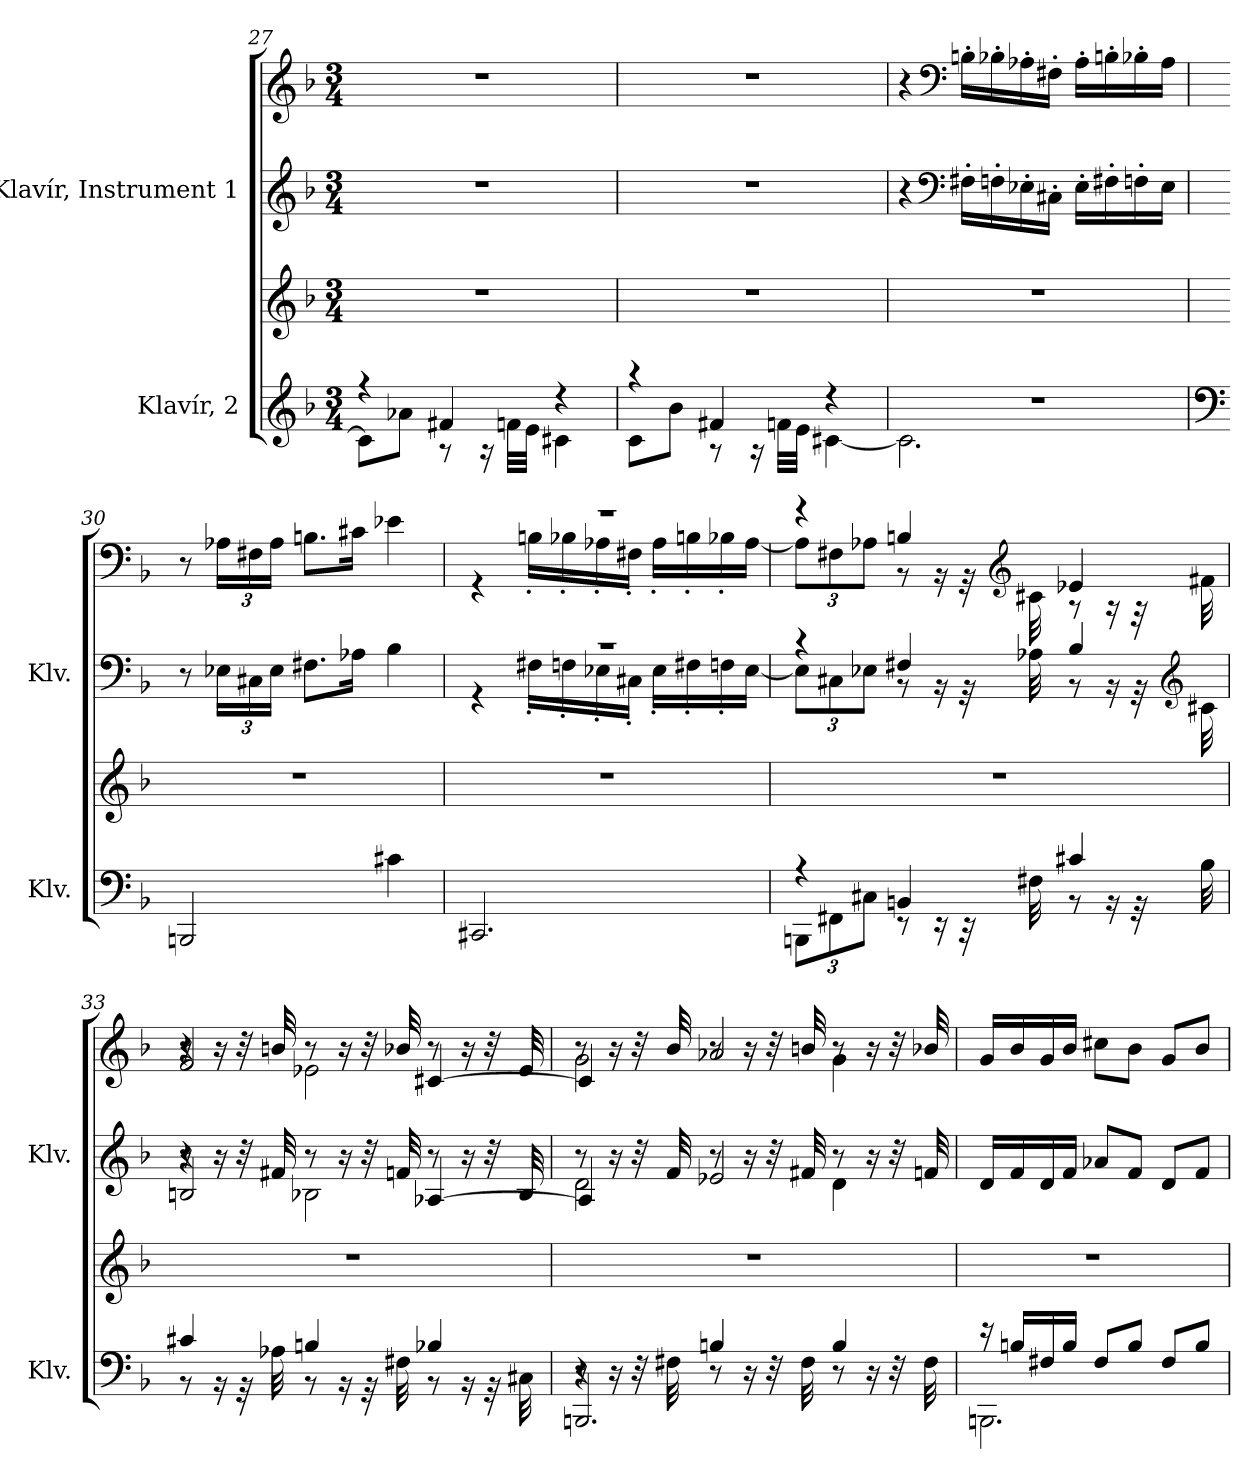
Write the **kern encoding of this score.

**kern	**kern	**kern	**kern
*part2	*part2	*part1	*part1
*staff4	*staff3	*staff2	*staff1
*I"Klavír, 2	*	*I"Klavír, Instrument  1	*
*I'Klv.	*	*I'Klv.	*
*clefG2	*clefG2	*clefG2	*clefG2
*k[b-]	*k[b-]	*k[b-]	*k[b-]
*M3/4	*M3/4	*M3/4	*M3/4
=27	=27	=27	=27
*^	*	*	*
4r	8c\L]	2.r	2.r	2.r
.	8a-X\J	.	.	.
4f#X/	8r	.	.	.
.	16r	.	.	.
.	32fn\LLL	.	.	.
.	32e\JJJ	.	.	.
4r	4c#X\	.	.	.
=28	=28	=28	=28	=28
*	*	*	*	*MM50
4r	8c\L	2.r	2.r	2.r
.	8b-\J	.	.	.
4f#X/	8r	.	.	.
.	16r	.	.	.
.	32fn\LLL	.	.	.
.	32e\JJJ	.	.	.
4r	[4c#X\	.	.	.
!!LO:LB:g=z
=29	=29	=29	=29	=29
2.r	2.c#\]	2.r	4r	4r
*	*	*	*clefF4	*clefF4
*	*	*	*	*MM50
.	.	.	16F#X'\LL	16Bn'\LL
*	*	*	*	*MM70
.	.	.	16Fn'\	16B-X'\
.	.	.	16E-X'\	16A-X'\
.	.	.	16C#X'\JJ	16F#X'\JJ
.	.	.	16E-'\LL	16A-'\LL
.	.	.	16F#X'\	16Bn'\
.	.	.	16Fn'\	16B-X'\
*	*	*	*	*MM40
.	.	.	16E-\JJ	16A-\JJ
*v	*v	*	*	*
=30	=30	=30	=30
*clefF4	*	*	*
*	*	*	*MM50
2BBBn/	2.r	8r	8r
*	*	*Xbrackettup	*Xbrackettup
.	.	24E-X\LL	24A-X\LL
*	*	*	*MM60
.	.	24C#X\	24F#X\
.	.	24E-\JJ	24A-\JJ
.	.	8.F#X\L	8.Bn\L
*	*	*	*MM50
.	.	16A-X\Jk	16c#X\Jk
4c#X\	.	4B-\	4e-X\
!!LO:PB:g=z
=31	=31	=31	=31
*	*	*	*MM60
*	*	*^	*^
2.CC#X/	2.r	2.r	4r	2.r	4r
.	.	.	16F#X'\LL	.	16Bn'\LL
*	*	*	*	*MM70	*
.	.	.	16Fn'\	.	16B-X'\
.	.	.	16E-X'\	.	16A-X'\
.	.	.	16C#X'\JJ	.	16F#X'\JJ
.	.	.	16E-'\LL	.	16A-'\LL
.	.	.	16F#X'\	.	16Bn'\
.	.	.	16Fn'\	.	16B-X'\
*	*	*	*	*MM50	*
.	.	.	[16E-\JJ	.	[16A-\JJ
=32	=32	=32	=32	=32	=32
*^	*	*	*	*	*
*	*Xbrackettup	*	*	*	*	*
*v	*v	*	*	*	*	*
*	*	*	*	*MM60	*
*^	*	*	*	*	*
4r	12BBBn\L	2.r	4r	12E-\L]	4r	12A-\L]
*	*	*	*	*	*MM70	*
.	12FF#X\	.	.	12C#X\	.	12F#X\
.	12C#X\J	.	.	12E-X\J	.	12A-X\J
*	*	*	*	*	*MM60	*
4BBn/	8r	.	4F#X/	8r	4Bn/	8r
.	16r	.	.	16r	.	16r
.	32r	.	.	32r	.	32r
*	*	*	*	*	*clefG2	*
.	32F#X\	.	.	32A-X\	.	32c#X\
4c#X/	8r	.	4B-/	8r	4e-X/	8r
.	16r	.	.	16r	.	16r
.	32r	.	.	32r	.	32r
*	*	*	*clefG2	*	*	*
.	32B-\	.	.	32c#X\	.	32f#X\
!!LO:LB:g=z
=33	=33	=33	=33	=33	=33	=33
*	*	*	*	*^	*	*^
4c#X/	8r	2.r	8r	4r	2Bn/	8r	4r	2f/
.	16r	.	16r	.	.	16r	.	.
.	32r	.	32r	.	.	32r	.	.
*	*	*	*	*	*	*MM50	*	*
.	32A-X\	.	32f#X/	.	.	32bn/	.	.
*	*	*	*	*	*	*MM60	*	*
4Bn/	8r	.	8r	2B-X\	.	8r	2e-X\	.
.	16r	.	16r	.	.	16r	.	.
.	32r	.	32r	.	.	32r	.	.
*	*	*	*	*	*	*MM50	*	*
.	32F#X\	.	32fn/	.	.	32b-X/	.	.
*	*	*	*	*	*	*MM60	*	*
4B-X/	8r	.	8r	.	[4A-X/	8r	.	[4c#X/
.	16r	.	16r	.	.	16r	.	.
.	32r	.	32r	.	.	32r	.	.
*	*	*	*	*	*	*MM50	*	*
.	32C#X\	.	32B-/	.	.	32e-/	.	.
*v	*v	*	*	*	*	*	*	*
=34	=34	=34	=34	=34	=34	=34	=34
*	*	*	*	*	*MM60	*	*
*^	*	*	*	*	*	*	*
*	*^	*	*	*	*	*	*	*
4r	8r	2.BBBn/	2.r	8r	2d\	4A-/]	8r	2g\	4c#/]
.	16r	.	.	16r	.	.	16r	.	.
.	32r	.	.	32r	.	.	32r	.	.
*	*	*	*	*	*	*	*MM50	*	*
.	32F#X\	.	.	32f/	.	.	32b-/	.	.
4Bn/	8r	.	.	8r	.	2e-X/	8r	.	2a-X/
.	16r	.	.	16r	.	.	16r	.	.
.	32r	.	.	32r	.	.	32r	.	.
.	32F#\	.	.	32f#X/	.	.	32bn/	.	.
4B/	8r	.	.	8r	4d\	.	8r	4g\	.
.	16r	.	.	16r	.	.	16r	.	.
.	32r	.	.	32r	.	.	32r	.	.
*	*	*	*	*	*	*	*MM40	*	*
.	32F#\	.	.	32fn/	.	.	32b-X/	.	.
*	*	*	*	*v	*v	*v	*	*	*
*	*v	*v	*	*	*v	*v	*v
!!LO:LB:g=z
=35	=35	=35	=35	=35
16r	2.BBBn\	2.r	16d/LL	16g/LL
*	*	*	*	*MM50
16Bn/LL	.	.	16f/	16b-/
*	*	*	*	*MM55
16F#X/	.	.	16d/	16g/
16B/JJ	.	.	16f/JJ	16b-/JJ
8F#/L	.	.	8a-X/L	8cc#X\L
*	*	*	*	*MM60
8B/J	.	.	8f/J	8b-\J
8F#/L	.	.	8d/L	8g/L
*	*	*	*	*MM40
8B/J	.	.	8f/J	8b-/J
*v	*v	*	*	*
=	=	=	=
*-	*-	*-	*-
